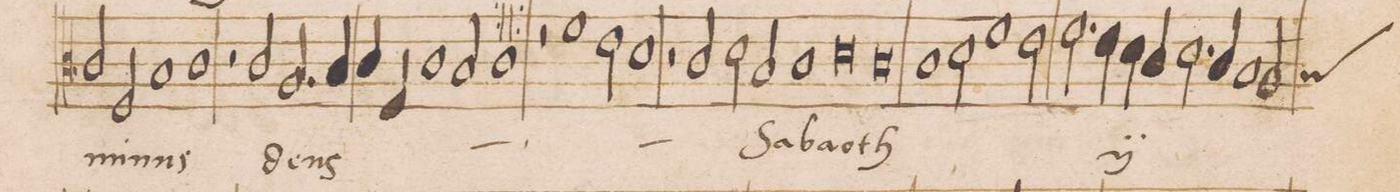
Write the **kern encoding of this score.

**kern	**text
*I"TENOR	*
*clefC3	*
*k[b-]	*
*met(C|)	*
*M2/1	*
2c/	.
2F/	-mi-
=11-	=11-
1B-	-nus
1c	.
=12	=12
2r	.
2c/	de-
2.A/	-us
4B-/	.
=13	=13
4c/	.
4F/	.
*	*ij
1c	de-
2B-/	.
=14-	=14-
1c	-us
*	*Xij
*	*ij
2r	.
1f\	de-
=15-	=15-
2e\	.
1d	-us
*	*Xij
=16	=16
2r	.
2c/	Sa-
2d\	.
2B-/	-ba-
=17-	=17-
1c	.
0d	.
=18-	=18-
0c	-oth
=19	=19
1c	.
=20-	=20-
2d\	.
1f	.
2e\	.
=21	=21
2.f\	ij
4e\	.
4d\	.
4c/	.
2.d\	.
=22-	=22-
4c/	.
1B-	.
2A/	.
*custos:B-	*
=23	=23
*-	*-
